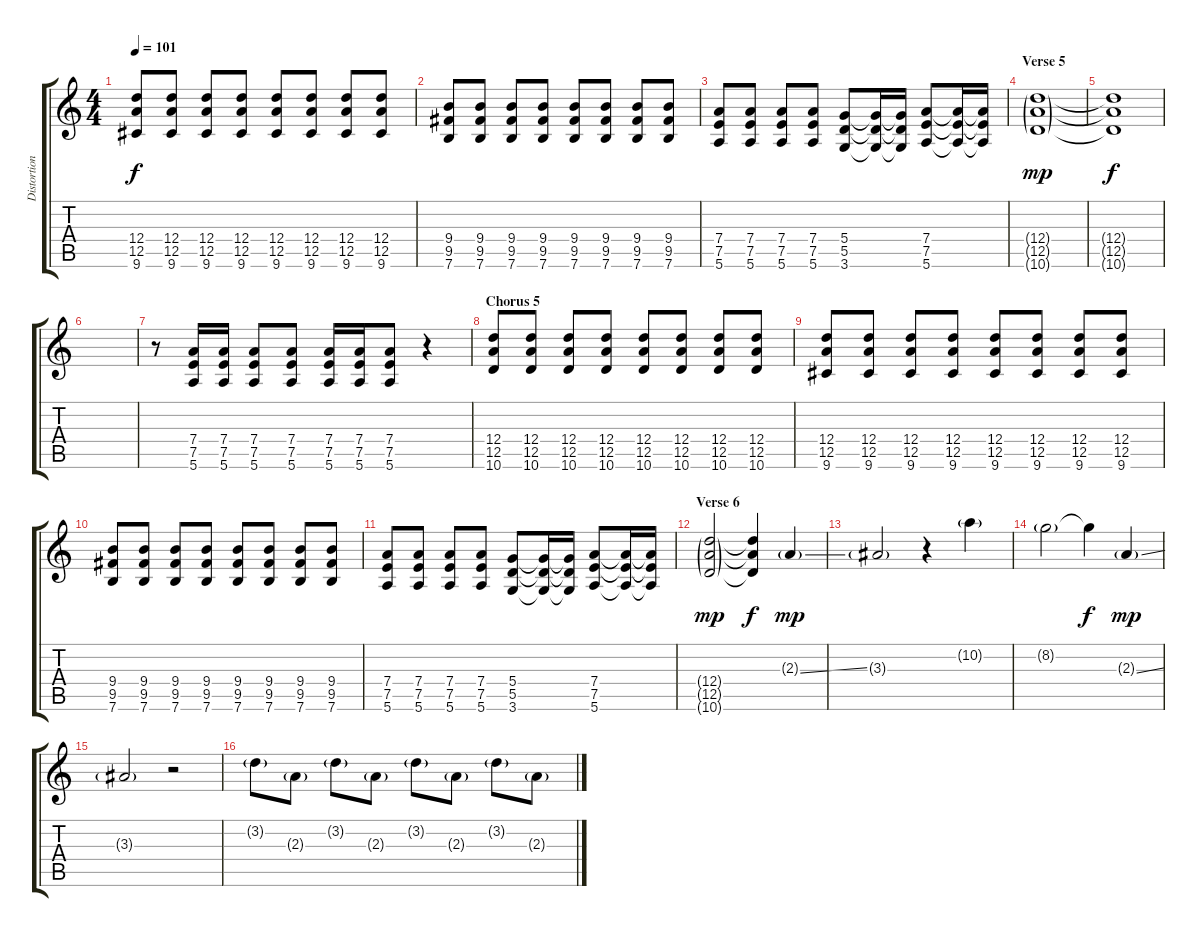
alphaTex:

\track ("Distortion Guitar" "Distortion") {instrument distortionguitar}
\staff {score tabs}
\tuning (E4 B3 G3 D3 A2 E2) {hide}
\ts (4 4)
\tempo 101
\clef g2
\ks c
(12.4 12.5 9.6).8{dy f} (12.4 12.5 9.6).8 (12.4 12.5 9.6).8 (12.4 12.5 9.6).8 (12.4 12.5 9.6).8 (12.4 12.5 9.6).8 (12.4 12.5 9.6).8 (12.4 12.5 9.6).8 |
(9.4 9.5 7.6).8 (9.4 9.5 7.6).8 (9.4 9.5 7.6).8 (9.4 9.5 7.6).8 (9.4 9.5 7.6).8 (9.4 9.5 7.6).8 (9.4 9.5 7.6).8 (9.4 9.5 7.6).8 |
(7.4 7.5 5.6).8 (7.4 7.5 5.6).8 (7.4 7.5 5.6).8 (7.4 7.5 5.6).8 (5.4 5.5 3.6).8 (5.4{t} 5.5{t} 3.6{t}).16 (5.4{t} 5.5{t} 3.6{t}).16 (7.4 7.5 5.6).8 (7.4{t} 7.5{t} 5.6{t}).16 (7.4{t} 7.5{t} 5.6{t}).16 |
\section ("" "Verse 5")
(12.4{g} 12.5{g} 10.6{g}).1{dy mp} |
(12.4{t} 12.5{t} 10.6{t}).1{dy f} |
|
r.8 (7.4 7.5 5.6).16 (7.4 7.5 5.6).16 (7.4 7.5 5.6).8 (7.4 7.5 5.6).8 (7.4 7.5 5.6).16 (7.4 7.5 5.6).16 (7.4 7.5 5.6).8 r.4 |
\section ("" "Chorus 5")
(12.4 12.5 10.6).8 (12.4 12.5 10.6).8 (12.4 12.5 10.6).8 (12.4 12.5 10.6).8 (12.4 12.5 10.6).8 (12.4 12.5 10.6).8 (12.4 12.5 10.6).8 (12.4 12.5 10.6).8 |
(12.4 12.5 9.6).8 (12.4 12.5 9.6).8 (12.4 12.5 9.6).8 (12.4 12.5 9.6).8 (12.4 12.5 9.6).8 (12.4 12.5 9.6).8 (12.4 12.5 9.6).8 (12.4 12.5 9.6).8 |
(9.4 9.5 7.6).8 (9.4 9.5 7.6).8 (9.4 9.5 7.6).8 (9.4 9.5 7.6).8 (9.4 9.5 7.6).8 (9.4 9.5 7.6).8 (9.4 9.5 7.6).8 (9.4 9.5 7.6).8 |
(7.4 7.5 5.6).8 (7.4 7.5 5.6).8 (7.4 7.5 5.6).8 (7.4 7.5 5.6).8 (5.4 5.5 3.6).8 (5.4{t} 5.5{t} 3.6{t}).16 (5.4{t} 5.5{t} 3.6{t}).16 (7.4 7.5 5.6).8 (7.4{t} 7.5{t} 5.6{t}).16 (7.4{t} 7.5{t} 5.6{t}).16 |
\section ("" "Verse 6")
(12.4{g} 12.5{g} 10.6{g}).2{dy mp} (12.4{t} 12.5{t} 10.6{t}).4{dy f} 2.3{ss g}.4{dy mp} |
3.3{g}.2 r.4 10.2{g}.4 |
8.2{g}.2 8.2{t}.4{dy f} 2.3{ss g}.4{dy mp} |
3.3{g}.2 r.2 |
3.2{g}.8 2.3{g}.8 3.2{g}.8 2.3{g}.8 3.2{g}.8 2.3{g}.8 3.2{g}.8 2.3{g}.8
